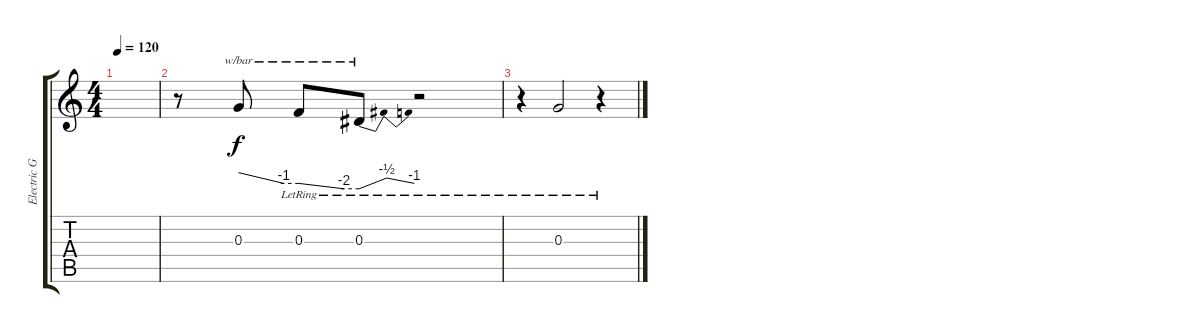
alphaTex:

\track ("Electric Guitar" "Electric G") {instrument electricguitarjazz}
\staff {score tabs}
\tuning (E4 B3 G3 D3 A2 E2) {hide}
\ts (4 4)
\tempo 120
\clef g2
\ks c
|
r.8 0.3.8{tbe (custom default 0 0 45 -4 60 -4)} 0.3{lr}.8{tbe (custom default 0 -4 45 -8 60 -8)} 0.3{lr}.8{tbe (dip default 0 -8 30 -2 60 -4)} r.2 |
r.4 0.3{lr}.2 r.4
